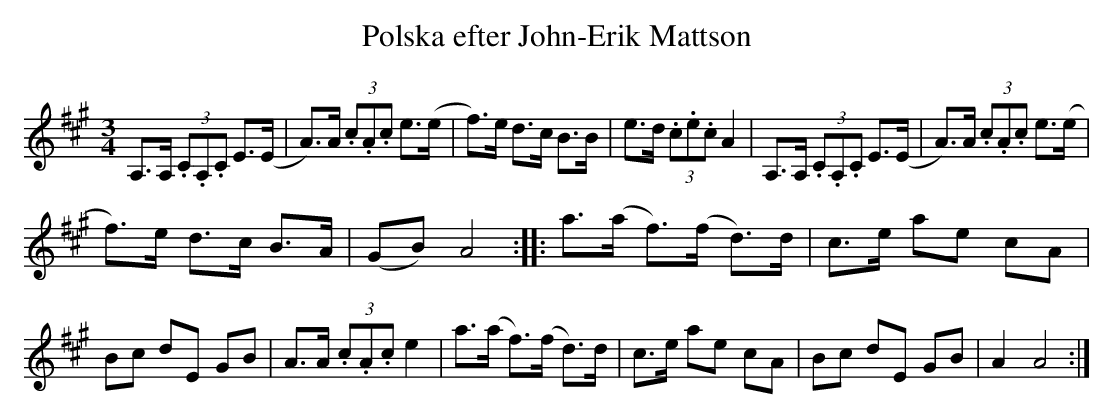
X:1
T:Polska efter John-Erik Mattson
Q:144
M:3/4
L:1/8
K:A
A,>A, (3.C.A,.C E>(E | A>)A (3.c.A.c e>(e |\
f>)e d>c B>B | e>d (3.c.e.c A2 | \
A,>A, (3.C.A,.C E>(E | A>)A (3.c.A.c e>(e |
f>)e d>c B>A | (GB) A4 :: \
a>(a f>)(f d>)d | c>e ae cA |
Bc dE GB | A>A (3.c.A.c e2 | \
a>(a f>)(f d>)d | c>e ae cA | \
Bc dE GB | A2 A4 :|
